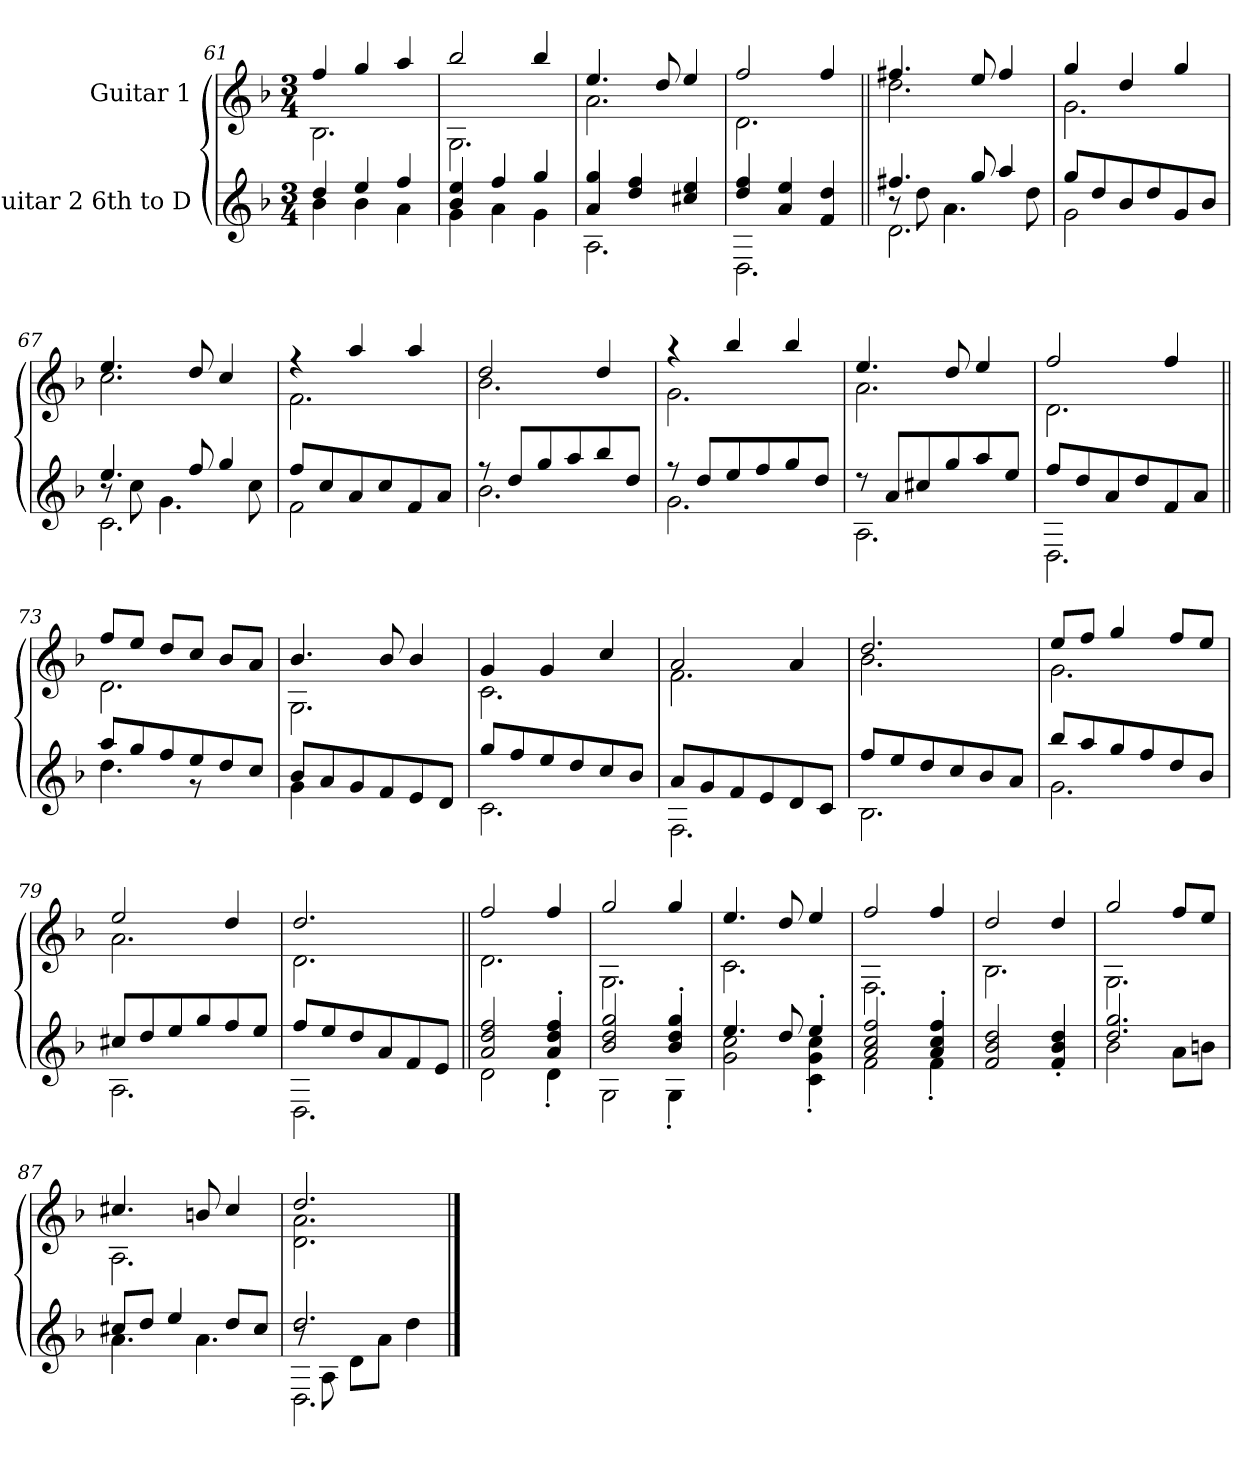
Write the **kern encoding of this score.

**kern	**kern
*part2	*part1
*staff2	*staff1
*I"Guitar 2 6th to D	*I"Guitar 1
*clefG2	*clefG2
*ITrd7c12	*ITrd7c12
*k[b-]	*k[b-]
*F:	*F:
*M3/4	*M3/4
=61	=61
*^	*^
*	*^	*	*
4di/	4B-i\	2ryy	4fi/	2.BB-i\
4ei/	4B-i\	.	4gi/	.
4fi/	4Ai\	4ryy	4ai/	.
*	*v	*v	*	*
=62	=62	=62	=62
4B-i/ 4ei	4Gi\	2b-i/	2.GGi\
4fi/	4Ai\	.	.
4gi/	4Gi\	4b-i/	.
=63	=63	=63	=63
4Ai/ 4gi	2.AAi\	4.ei/	2.Ai\
4di/ 4fi	.	.	.
.	.	8di/	.
4c#Xi/ 4ei	.	4ei/	.
=64	=64	=64	=64
4di/ 4fi	2.DDi\	2fi/	2.Di\
4Ai/ 4ei	.	.	.
4Fi/ 4di	.	4fi/	.
=65||	=65||	=65||	=65||
*	*^	*	*
4.f#Xi/	8r	2.Di\	4.f#Xi/	2.di\
.	8di\	.	.	.
.	4.Ai\	.	.	.
8gi/	.	.	8ei/	.
4ai/	.	.	4f#i/	.
.	8di\	.	.	.
*	*v	*v	*	*
=66	=66	=66	=66
8gi/L	2Gi\	4gi/	2.Gi\
8di/	.	.	.
8B-i/	.	4di/	.
8di/	.	.	.
8Gi/	4ryy	4gi/	.
8B-i/J	.	.	.
!!LO:LB:g=z	!!
=67	=67	=67	=67
*	*^	*	*
4.ei/	8r	2.Ci\	4.ei/	2.ci\
.	8ci\	.	.	.
.	4.Gi\	.	.	.
8fi/	.	.	8di/	.
4gi/	.	.	4ci/	.
.	8ci\	.	.	.
*	*v	*v	*	*
=68	=68	=68	=68
8fi/L	2Fi\	4r	2.Fi\
8ci/	.	.	.
8Ai/	.	4ai/	.
8ci/	.	.	.
8Fi/	4ryy	4ai/	.
8Ai/J	.	.	.
=69	=69	=69	=69
8r	2.B-i\	2di/	2.B-i\
8di/L	.	.	.
8gi/	.	.	.
8ai/	.	.	.
8b-i/	.	4di/	.
8di/J	.	.	.
=70	=70	=70	=70
8r	2.Gi\	4r	2.Gi\
8di/L	.	.	.
8ei/	.	4b-i/	.
8fi/	.	.	.
8gi/	.	4b-i/	.
8di/J	.	.	.
=71	=71	=71	=71
8r	2.AAi\	4.ei/	2.Ai\
8Ai/L	.	.	.
8c#Xi/	.	.	.
8gi/	.	8di/	.
8ai/	.	4ei/	.
8ei/J	.	.	.
=72	=72	=72	=72
8fi/L	2.DDi\	2fi/	2.Di\
8di/	.	.	.
8Ai/	.	.	.
8di/	.	.	.
8Fi/	.	4fi/	.
8Ai/J	.	.	.
=73||	=73||	=73||	=73||
8ai/L	4.di\	8fi/L	2.Di\
8gi/	.	8ei/J	.
8fi/	.	8di/L	.
8ei/	8r	8ci/J	.
8di/	4ryy	8B-i/L	.
8ci/J	.	8Ai/J	.
!!LO:LB:g=z	!!
=74	=74	=74	=74
8B-i/L	4Gi\	4.B-i/	2.GGi\
8Ai/	.	.	.
8Gi/	4ryy	.	.
8Fi/	.	8B-i/	.
8Ei/	4ryy	4B-i/	.
8Di/J	.	.	.
=75	=75	=75	=75
8gi/L	2.Ci\	4Gi/	2.Ci\
8fi/	.	.	.
8ei/	.	4Gi/	.
8di/	.	.	.
8ci/	.	4ci/	.
8B-i/J	.	.	.
=76	=76	=76	=76
8Ai/L	2.FFi\	2Ai/	2.Fi\
8Gi/	.	.	.
8Fi/	.	.	.
8Ei/	.	.	.
8Di/	.	4Ai/	.
8Ci/J	.	.	.
=77	=77	=77	=77
8fi/L	2.BB-i\	2.di/	2.B-i\
8ei/	.	.	.
8di/	.	.	.
8ci/	.	.	.
8B-i/	.	.	.
8Ai/J	.	.	.
=78	=78	=78	=78
8b-i/L	2.Gi\	8ei/L	2.Gi\
8ai/	.	8fi/J	.
8gi/	.	4gi/	.
8fi/	.	.	.
8di/	.	8fi/L	.
8B-i/J	.	8ei/J	.
=79	=79	=79	=79
8c#Xi/L	2.AAi\	2ei/	2.Ai\
8di/	.	.	.
8ei/	.	.	.
8gi/	.	.	.
8fi/	.	4di/	.
8ei/J	.	.	.
=80	=80	=80	=80
8fi/L	2.DDi\	2.di/	2.Di\
8ei/	.	.	.
8di/	.	.	.
8Ai/	.	.	.
8Fi/	.	.	.
8Ei/J	.	.	.
!!LO:LB:g=z	!!
=81||	=81||	=81||	=81||
2Ai/ 2di 2fi	2Di\	2fi/	2.Di\
4Ai/' 4di' 4fi'	4D'i\	4fi/	.
=82	=82	=82	=82
2B-i/ 2di 2gi	2GGi\	2gi/	2.GGi\
4B-i/' 4di' 4gi'	4GG'i\	4gi/	.
=83	=83	=83	=83
4.ei/	2Gi\ 2ci	4.ei/	2.Ci\
8di/	.	8di/	.
4e'i/	4Ci\' 4Gi' 4ci'	4ei/	.
=84	=84	=84	=84
2Ai/ 2ci 2fi	2Fi\	2fi/	2.FFi\
4Ai/' 4ci' 4fi'	4F'i\	4fi/	.
*v	*v	*	*
=85	=85	=85
2Fi/ 2B-i 2di	2di/	2.BB-i\
4Fi/' 4B-i' 4di'	4di/	.
=86	=86	=86
*^	*	*
2.di/ 2.gi	2B-i\	2gi/	2.GGi\
.	8Ai\L	8fi/L	.
.	8Bni\J	8ei/J	.
=87	=87	=87	=87
8c#Xi/L	4.Ai\	4.c#Xi/	2.AAi\
8di/J	.	.	.
4ei/	.	.	.
.	4.Ai\	8Bni/	.
8di/L	.	4c#i/	.
8c#i/J	.	.	.
=88	=88	=88	=88
*	*^	*	*
2.di/	8r	2.DDi\	2.di/	2.Di\ 2.Ai
.	8AAi\	.	.	.
.	8Di\L	.	.	.
.	8Ai\J	.	.	.
.	4di\	.	.	.
*v	*v	*v	*	*
*	*v	*v
==	==
*-	*-
